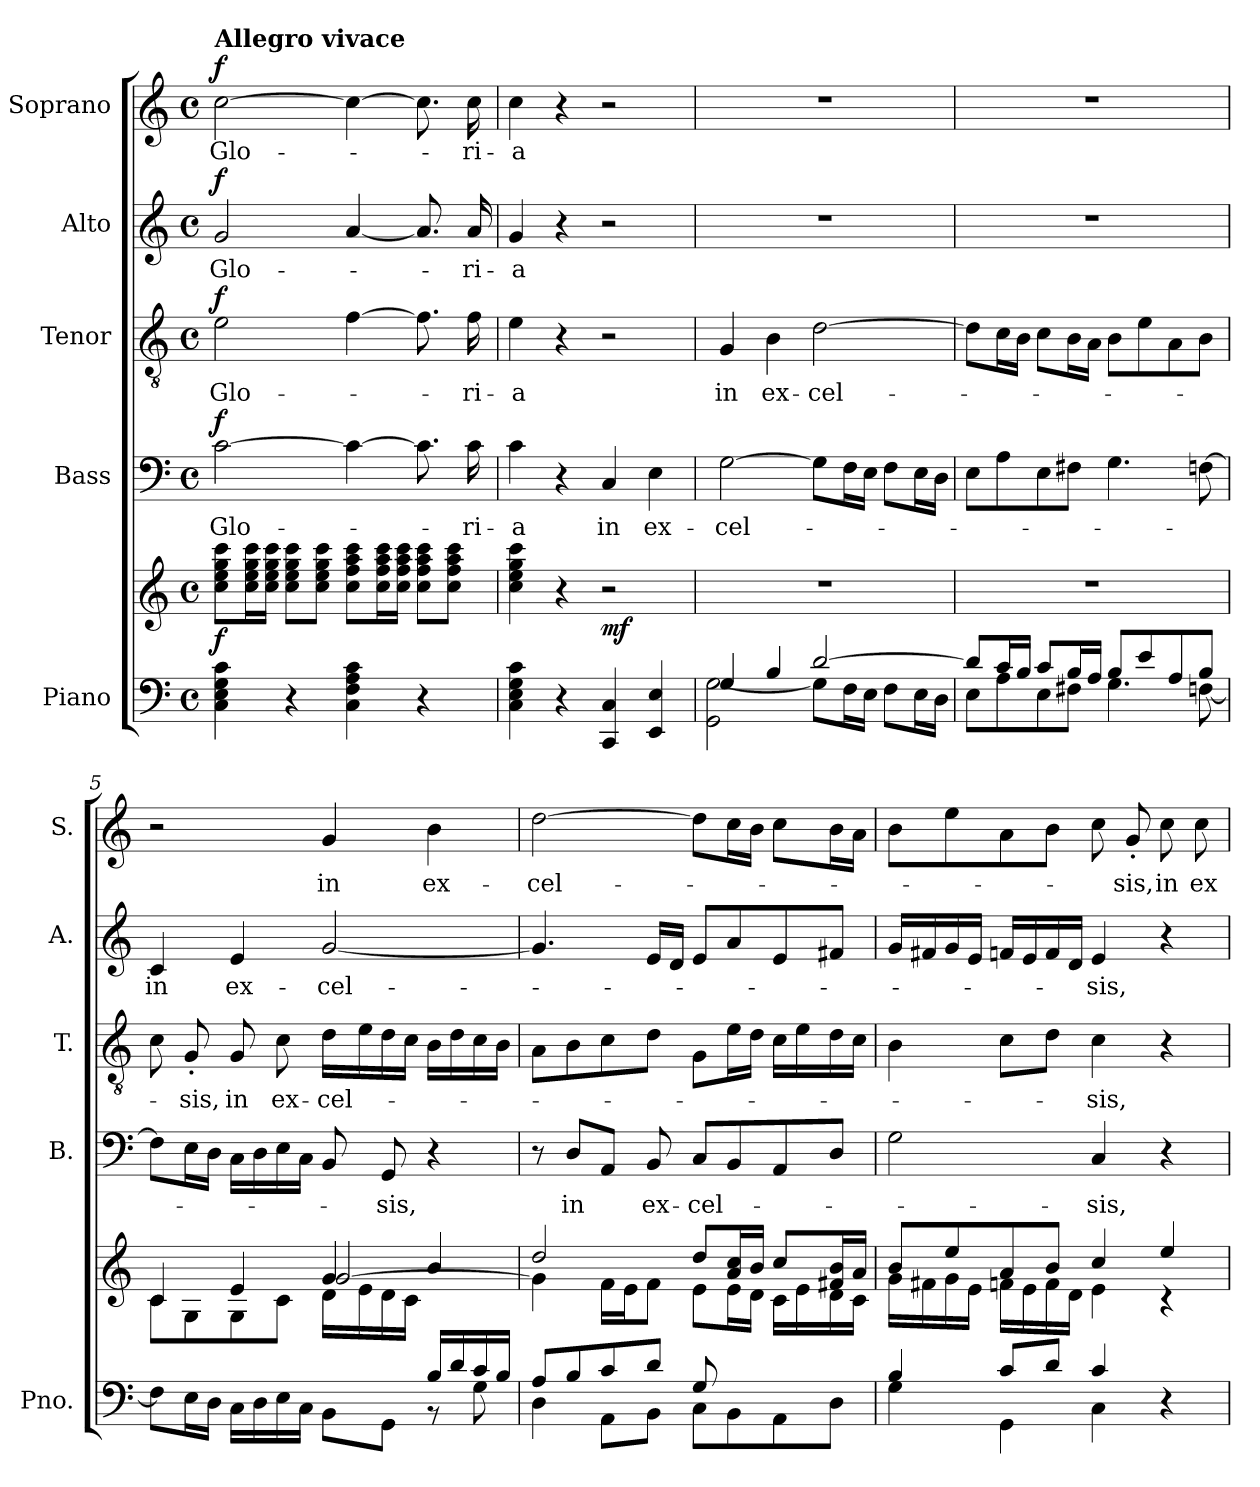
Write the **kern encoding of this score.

**kern	**kern	**dynam	**kern	**text	**dynam	**kern	**text	**dynam	**kern	**text	**dynam	**kern	**text	**dynam
*part5	*part5	*part5	*part4	*part4	*part4	*part3	*part3	*part3	*part2	*part2	*part2	*part1	*part1	*part1
*staff6	*staff5	*staff5/6	*staff4	*staff4	*staff4	*staff3	*staff3	*staff3	*staff2	*staff2	*staff2	*staff1	*staff1	*staff1
*I"Piano	*	*	*I"Bass	*	*	*I"Tenor	*	*	*I"Alto	*	*	*I"Soprano	*	*
*I'Pno.	*	*	*I'B.	*	*	*I'T.	*	*	*I'A.	*	*	*I'S.	*	*
*clefF4	*clefG2	*	*clefF4	*	*	*clefGv2	*	*	*clefG2	*	*	*clefG2	*	*
*k[]	*k[]	*	*k[]	*	*	*k[]	*	*	*k[]	*	*	*k[]	*	*
*M4/4	*M4/4	*	*M4/4	*	*	*M4/4	*	*	*M4/4	*	*	*M4/4	*	*
*met(c)	*met(c)	*	*met(c)	*	*	*met(c)	*	*	*met(c)	*	*	*met(c)	*	*
=1	=1	=1	=1	=1	=1	=1	=1	=1	=1	=1	=1	=1	=1	=1
!	!	!	!	!	!	!	!	!	!	!	!	!LO:TX:a:B:t=Allegro vivace	!	!
!	!	!LO:DY:b	!	!LO:LY:b	!LO:DY:a	!	!LO:LY:b	!LO:DY:a	!	!LO:LY:b	!LO:DY:a	!	!LO:LY:b	!LO:DY:a
4C\ 4E\ 4G\ 4c\	8cc\ 8ee\ 8gg\ 8ccc\L	f	[2c\	Glo-	f	2e\	Glo-	f	2g/	Glo-	f	[2cc\	Glo-	f
.	16cc\ 16ee\ 16gg\ 16ccc\L	.	.	.	.	.	.	.	.	.	.	.	.	.
.	16cc\ 16ee\ 16gg\ 16ccc\JJ	.	.	.	.	.	.	.	.	.	.	.	.	.
4r	8cc\ 8ee\ 8gg\ 8ccc\L	.	.	.	.	.	.	.	.	.	.	.	.	.
.	8cc\ 8ee\ 8gg\ 8ccc\J	.	.	.	.	.	.	.	.	.	.	.	.	.
4C\ 4F\ 4A\ 4c\	8cc\ 8ff\ 8aa\ 8ccc\L	.	4c\_	.	.	[4f\	.	.	[4a/	.	.	4cc\_	.	.
.	16cc\ 16ff\ 16aa\ 16ccc\L	.	.	.	.	.	.	.	.	.	.	.	.	.
.	16cc\ 16ff\ 16aa\ 16ccc\JJ	.	.	.	.	.	.	.	.	.	.	.	.	.
4r	8cc\ 8ff\ 8aa\ 8ccc\L	.	8.c\]	.	.	8.f\]	.	.	8.a/]	.	.	8.cc\]	.	.
.	8cc\ 8ff\ 8aa\ 8ccc\J	.	.	.	.	.	.	.	.	.	.	.	.	.
!	!	!	!	!LO:LY:b	!	!	!LO:LY:b	!	!	!LO:LY:b	!	!	!LO:LY:b	!
.	.	.	16c\	-ri-	.	16f\	-ri-	.	16a/	-ri-	.	16cc\	-ri-	.
=2	=2	=2	=2	=2	=2	=2	=2	=2	=2	=2	=2	=2	=2	=2
!	!	!	!	!LO:LY:b	!	!	!LO:LY:b	!	!	!LO:LY:b	!	!	!LO:LY:b	!
4C\ 4E\ 4G\ 4c\	4cc\ 4ee\ 4gg\ 4ccc\	.	4c\	-a	.	4e\	-a	.	4g/	-a	.	4cc\	-a	.
4r	4r	.	4r	.	.	4r	.	.	4r	.	.	4r	.	.
!	!	!LO:DY:b	!	!LO:LY:b	!	!	!	!	!	!	!	!	!	!
4CC/ 4C/	2r	mf	4C/	in	.	2r	.	.	2r	.	.	2r	.	.
!	!	!	!	!LO:LY:b	!	!	!	!	!	!	!	!	!	!
4EE/ 4E/	.	.	4E\	ex-	.	.	.	.	.	.	.	.	.	.
=3	=3	=3	=3	=3	=3	=3	=3	=3	=3	=3	=3	=3	=3	=3
*^	*	*	*	*	*	*	*	*	*	*	*	*	*	*
!	!	!	!	!	!LO:LY:b	!	!	!LO:LY:b	!	!	!	!	!	!	!
4G/	2GG\ [2G\	1r	.	[2G\	-cel-	.	4G/	in	.	1r	.	.	1r	.	.
!	!	!	!	!	!	!	!	!LO:LY:b	!	!	!	!	!	!	!
4B/	.	.	.	.	.	.	4B\	ex-	.	.	.	.	.	.	.
!	!	!	!	!	!	!	!	!LO:LY:b	!	!	!	!	!	!	!
[2d/	8G\L]	.	.	8G\L]	.	.	[2d\	-cel-	.	.	.	.	.	.	.
.	16F\L	.	.	16F\L	.	.	.	.	.	.	.	.	.	.	.
.	16E\JJ	.	.	16E\JJ	.	.	.	.	.	.	.	.	.	.	.
.	8F\L	.	.	8F\L	.	.	.	.	.	.	.	.	.	.	.
.	16E\L	.	.	16E\L	.	.	.	.	.	.	.	.	.	.	.
.	16D\JJ	.	.	16D\JJ	.	.	.	.	.	.	.	.	.	.	.
!!LO:LB:g=z
=4	=4	=4	=4	=4	=4	=4	=4	=4	=4	=4	=4	=4	=4	=4	=4
8d/L]	8E\L	1r	.	8E\L	.	.	8d\L]	.	.	1r	.	.	1r	.	.
16c/L	8A\	.	.	8A\	.	.	16c\L	.	.	.	.	.	.	.	.
16B/JJ	.	.	.	.	.	.	16B\JJ	.	.	.	.	.	.	.	.
8c/L	8E\	.	.	8E\	.	.	8c\L	.	.	.	.	.	.	.	.
16B/L	8F#X\J	.	.	8F#X\J	.	.	16B\L	.	.	.	.	.	.	.	.
16A/JJ	.	.	.	.	.	.	16A\JJ	.	.	.	.	.	.	.	.
8B/L	4.G\	.	.	4.G\	.	.	8B\L	.	.	.	.	.	.	.	.
8e/	.	.	.	.	.	.	8e\	.	.	.	.	.	.	.	.
8A/	.	.	.	.	.	.	8A\	.	.	.	.	.	.	.	.
8B/J	[8Fn\	.	.	[8Fn\	.	.	8B\J	.	.	.	.	.	.	.	.
=5	=5	=5	=5	=5	=5	=5	=5	=5	=5	=5	=5	=5	=5	=5	=5
*	*	*^	*	*	*	*	*	*	*	*	*	*	*	*	*
*	*	*	*^	*	*	*	*	*	*	*	*	*	*	*	*	*
!	!	!	!	!	!	!	!	!	!	!	!	!	!LO:LY:b	!	!	!	!
2ryy	8F\L]	4c/	8c\L	2ryy	.	8F\L]	.	.	8c\	.	.	4c/	in	.	2r	.	.
!	!	!	!	!	!	!	!	!	!	!LO:LY:b	!	!	!	!	!	!	!
.	16E\L	.	8G\	.	.	16E\L	.	.	8G'/	-sis,	.	.	.	.	.	.	.
.	16D\JJ	.	.	.	.	16D\JJ	.	.	.	.	.	.	.	.	.	.	.
!	!	!	!	!	!	!	!	!	!	!LO:LY:b	!	!	!LO:LY:b	!	!	!	!
.	16C\LL	4e/	8G\	.	.	16C\LL	.	.	8G/	in	.	4e/	ex-	.	.	.	.
.	16D\	.	.	.	.	16D\	.	.	.	.	.	.	.	.	.	.	.
!	!	!	!	!	!	!	!	!	!	!LO:LY:b	!	!	!	!	!	!	!
.	16E\	.	8c\J	.	.	16E\	.	.	8c\	ex-	.	.	.	.	.	.	.
.	16C\JJ	.	.	.	.	16C\JJ	.	.	.	.	.	.	.	.	.	.	.
!	!	!	!	!	!	!	!	!	!	!LO:LY:b	!	!	!LO:LY:b	!	!	!LO:LY:b	!
4ryy	8BB\L	4g/	16d\LL	[2g/	.	8BB/	.	.	16d\LL	-cel-	.	[2g/	-cel-	.	4g/	in	.
.	.	.	16e\	.	.	.	.	.	16e\	.	.	.	.	.	.	.	.
!	!	!	!	!	!	!	!LO:LY:b	!	!	!	!	!	!	!	!	!	!
.	8GG\J	.	16d\	.	.	8GG/	-sis,	.	16d\	.	.	.	.	.	.	.	.
.	.	.	16c\JJ	.	.	.	.	.	16c\JJ	.	.	.	.	.	.	.	.
!	!	!	!	!	!	!	!	!	!	!	!	!	!	!	!	!LO:LY:b	!
16B/LL	8r	4b/	4reyy	.	.	4r	.	.	16B\LL	.	.	.	.	.	4b\	ex-	.
16d/	.	.	.	.	.	.	.	.	16d\	.	.	.	.	.	.	.	.
16c/	8G\	.	.	.	.	.	.	.	16c\	.	.	.	.	.	.	.	.
16B/JJ	.	.	.	.	.	.	.	.	16B\JJ	.	.	.	.	.	.	.	.
*	*	*	*v	*v	*	*	*	*	*	*	*	*	*	*	*	*	*
=6	=6	=6	=6	=6	=6	=6	=6	=6	=6	=6	=6	=6	=6	=6	=6	=6
!	!	!	!	!	!	!	!	!	!	!	!	!	!	!	!LO:LY:b	!
8A/L	4D\	2dd/	4g\]	.	8r	.	.	8A\L	.	.	4.g/]	.	.	[2dd\	-cel-	.
!	!	!	!	!	!	!LO:LY:b	!	!	!	!	!	!	!	!	!	!
8B/	.	.	.	.	8D/L	in	.	8B\	.	.	.	.	.	.	.	.
8c/	8AA\L	.	16f\LL	.	8AA/J	.	.	8c\	.	.	.	.	.	.	.	.
.	.	.	16e\J	.	.	.	.	.	.	.	.	.	.	.	.	.
!	!	!	!	!	!	!LO:LY:b	!	!	!	!	!	!	!	!	!	!
8d/J	8BB\J	.	8f\J	.	8BB/	ex-	.	8d\J	.	.	16e/LL	.	.	.	.	.
.	.	.	.	.	.	.	.	.	.	.	16d/JJ	.	.	.	.	.
!	!	!	!	!	!	!LO:LY:b	!	!	!	!	!	!	!	!	!	!
8G/	8C\L	8dd/L	8e\L	.	8C/L	-cel-	.	8G\L	.	.	8e/L	.	.	8dd\L]	.	.
8ryy	8BB\	16a/ 16cc/L	16e\L	.	8BB/	.	.	16e\L	.	.	8a/	.	.	16cc\L	.	.
.	.	16b/JJ	16d\JJ	.	.	.	.	16d\JJ	.	.	.	.	.	16b\JJ	.	.
4ryy	8AA\	8cc/L	16c\LL	.	8AA/	.	.	16c\LL	.	.	8e/	.	.	8cc\L	.	.
.	.	.	16e\	.	.	.	.	16e\	.	.	.	.	.	.	.	.
.	8D\J	16f#X/ 16b/L	16d\	.	8D/J	.	.	16d\	.	.	8f#X/J	.	.	16b\L	.	.
.	.	16a/JJ	16c\JJ	.	.	.	.	16c\JJ	.	.	.	.	.	16a\JJ	.	.
!!LO:PB:g=z
=7	=7	=7	=7	=7	=7	=7	=7	=7	=7	=7	=7	=7	=7	=7	=7	=7
4B/	4G\	8b/L	16g\LL	.	2G\	.	.	4B\	.	.	16g/LL	.	.	8b\L	.	.
.	.	.	16f#X\	.	.	.	.	.	.	.	16f#X/	.	.	.	.	.
.	.	8ee/	16g\	.	.	.	.	.	.	.	16g/	.	.	8ee\	.	.
.	.	.	16e\JJ	.	.	.	.	.	.	.	16e/JJ	.	.	.	.	.
8c/L	4GG\	8a/	16fn\LL	.	.	.	.	8c\L	.	.	16fn/LL	.	.	8a\	.	.
.	.	.	16e\	.	.	.	.	.	.	.	16e/	.	.	.	.	.
8d/J	.	8b/J	16f\	.	.	.	.	8d\J	.	.	16f/	.	.	8b\J	.	.
.	.	.	16d\JJ	.	.	.	.	.	.	.	16d/JJ	.	.	.	.	.
!	!	!	!	!	!	!LO:LY:b	!	!	!LO:LY:b	!	!	!LO:LY:b	!	!	!	!
4c/	4C\	4cc/	4e\	.	4C/	-sis,	.	4c\	-sis,	.	4e/	-sis,	.	8cc\	.	.
!	!	!	!	!	!	!	!	!	!	!	!	!	!	!	!LO:LY:b	!
.	.	.	.	.	.	.	.	.	.	.	.	.	.	8g'/	-sis,	.
!	!	!	!	!	!	!	!	!	!	!	!	!	!	!	!LO:LY:b	!
4r	4ryy	4ee/	4r	.	4r	.	.	4r	.	.	4r	.	.	8cc\	in	.
!	!	!	!	!	!	!	!	!	!	!	!	!	!	!	!LO:LY:b	!
.	.	.	.	.	.	.	.	.	.	.	.	.	.	8cc\	ex-	.
*v	*v	*	*	*	*	*	*	*	*	*	*	*	*	*	*	*
*	*v	*v	*	*	*	*	*	*	*	*	*	*	*	*	*
=	=	=	=	=	=	=	=	=	=	=	=	=	=	=
*-	*-	*-	*-	*-	*-	*-	*-	*-	*-	*-	*-	*-	*-	*-
